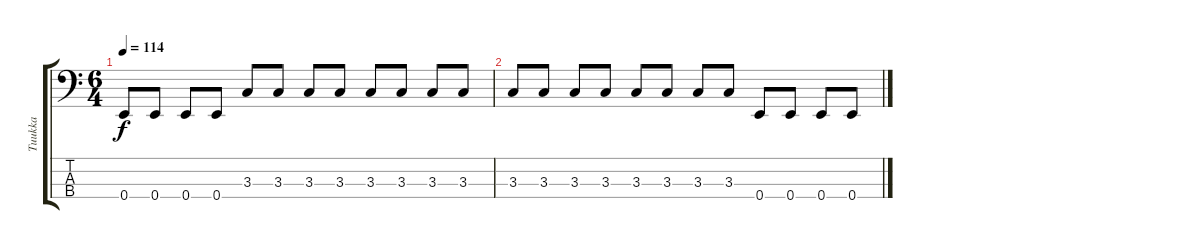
\track ("Tuukka" "Tuukka") {instrument electricbassfinger}
\staff {score tabs}
\tuning (G2 D2 A1 E1) {hide}
\ts (6 4)
\tempo 114
\clef f4
\ks c
0.4.8{dy f} 0.4.8 0.4.8 0.4.8 3.3.8 3.3.8 3.3.8 3.3.8 3.3.8 3.3.8 3.3.8 3.3.8 |
3.3.8 3.3.8 3.3.8 3.3.8 3.3.8 3.3.8 3.3.8 3.3.8 0.4.8 0.4.8 0.4.8 0.4.8
